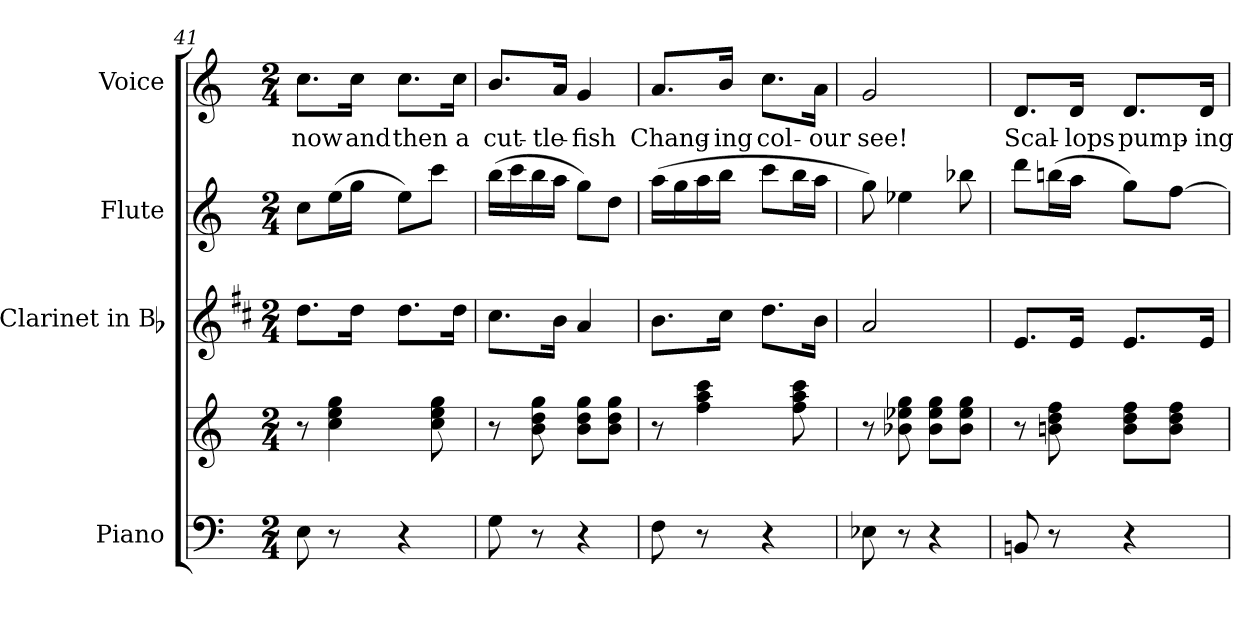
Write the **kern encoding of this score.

**kern	**kern	**kern	**kern	**kern	**text
*part4	*part4	*part3	*part2	*part1	*part1
*staff5	*staff4	*staff3	*staff2	*staff1	*staff1
*I"Piano	*	*I"Clarinet in Bb	*I"Flute	*I"Voice	*
*I'Pno.	*	*I'Cl.	*I'Fl.	*I'Voice	*
*clefF4	*clefG2	*clefG2	*clefG2	*clefG2	*
*	*	*ITrd1c2	*	*	*
*k[]	*k[]	*k[]	*k[]	*k[]	*
*C:	*C:	*C:	*C:	*C:	*
*M2/4	*M2/4	*M2/4	*M2/4	*M2/4	*
=41	=41	=41	=41	=41	=41
!	!	!	!	!	!LO:LY:b:color=#000000
8Ei\	8r	8.cci\L	8cci\L	8.cci\L	now
8r	4cci\ 4eei 4ggi	.	(16eei\L	.	.
!	!	!	!	!	!LO:LY:b:color=#000000
.	.	16cci\Jk	16ggi\JJ	16cci\Jk	and
!	!	!	!	!	!LO:LY:b:color=#000000
4r	.	8.cci\L	8eei\L)	8.cci\L	then
.	8cci\ 8eei 8ggi	.	8ccci\J	.	.
!	!	!	!	!	!LO:LY:b:color=#000000
.	.	16cci\Jk	.	16cci\Jk	a
=42	=42	=42	=42	=42	=42
!	!	!	!	!	!LO:LY:b:color=#000000
8Gi\	8r	8.bi\L	(16bbi\LL	8.bi/L	cut-
.	.	.	16ccci\	.	.
8r	8bi\ 8ddi 8ggi	.	16bbi\	.	.
!	!	!	!	!	!LO:LY:b:color=#000000
.	.	16ai\Jk	16aai\JJ	16ai/Jk	-tle-
!	!	!	!	!	!LO:LY:b:color=#000000
4r	8bi\ 8ddi 8ggiL	4gi/	8ggi\L)	4gi/	-fish
.	8bi\ 8ddi 8ggiJ	.	8ddi\J	.	.
=43	=43	=43	=43	=43	=43
!	!	!	!	!	!LO:LY:b:color=#000000
8Fi\	8r	8.ai\L	(16aai\LL	8.ai/L	Chang-
.	.	.	16ggi\	.	.
8r	4ffi\ 4aai 4ccci	.	16aai\	.	.
!	!	!	!	!	!LO:LY:b:color=#000000
.	.	16bi\Jk	16bbi\JJ	16bi/Jk	-ing
!	!	!	!	!	!LO:LY:b:color=#000000
4r	.	8.cci\L	8ccci\L	8.cci\L	col-
.	8ffi\ 8aai 8ccci	.	16bbi\L	.	.
!	!	!	!	!	!LO:LY:b:color=#000000
.	.	16ai\Jk	16aai\JJ	16ai\Jk	-our
=44	=44	=44	=44	=44	=44
!	!	!	!	!	!LO:LY:b:color=#000000
8E-Xi\	8r	2gi/	8ggi\)	2gi/	see!
8r	8b-Xi\ 8ee-Xi 8ggi	.	4ee-Xi\	.	.
4r	8b-i\ 8ee-i 8ggiL	.	.	.	.
.	8b-i\ 8ee-i 8ggiJ	.	8bb-Xi\	.	.
=45	=45	=45	=45	=45	=45
!	!	!	!	!	!LO:LY:b:color=#000000
8BBni/	8r	8.di/L	8dddi\L	8.di/L	Scal-
8r	8bni\ 8ddi 8ffi	.	(16bbni\L	.	.
!	!	!	!	!	!LO:LY:b:color=#000000
.	.	16di/Jk	16aai\JJ	16di/Jk	-lops
!	!	!	!	!	!LO:LY:b:color=#000000
4r	8bi\ 8ddi 8ffiL	8.di/L	8ggi\L)	8.di/L	pump-
.	8bi\ 8ddi 8ffiJ	.	[8ffi\J	.	.
!	!	!	!	!	!LO:LY:b:color=#000000
.	.	16di/Jk	.	16di/Jk	-ing
=	=	=	=	=	=
*-	*-	*-	*-	*-	*-
